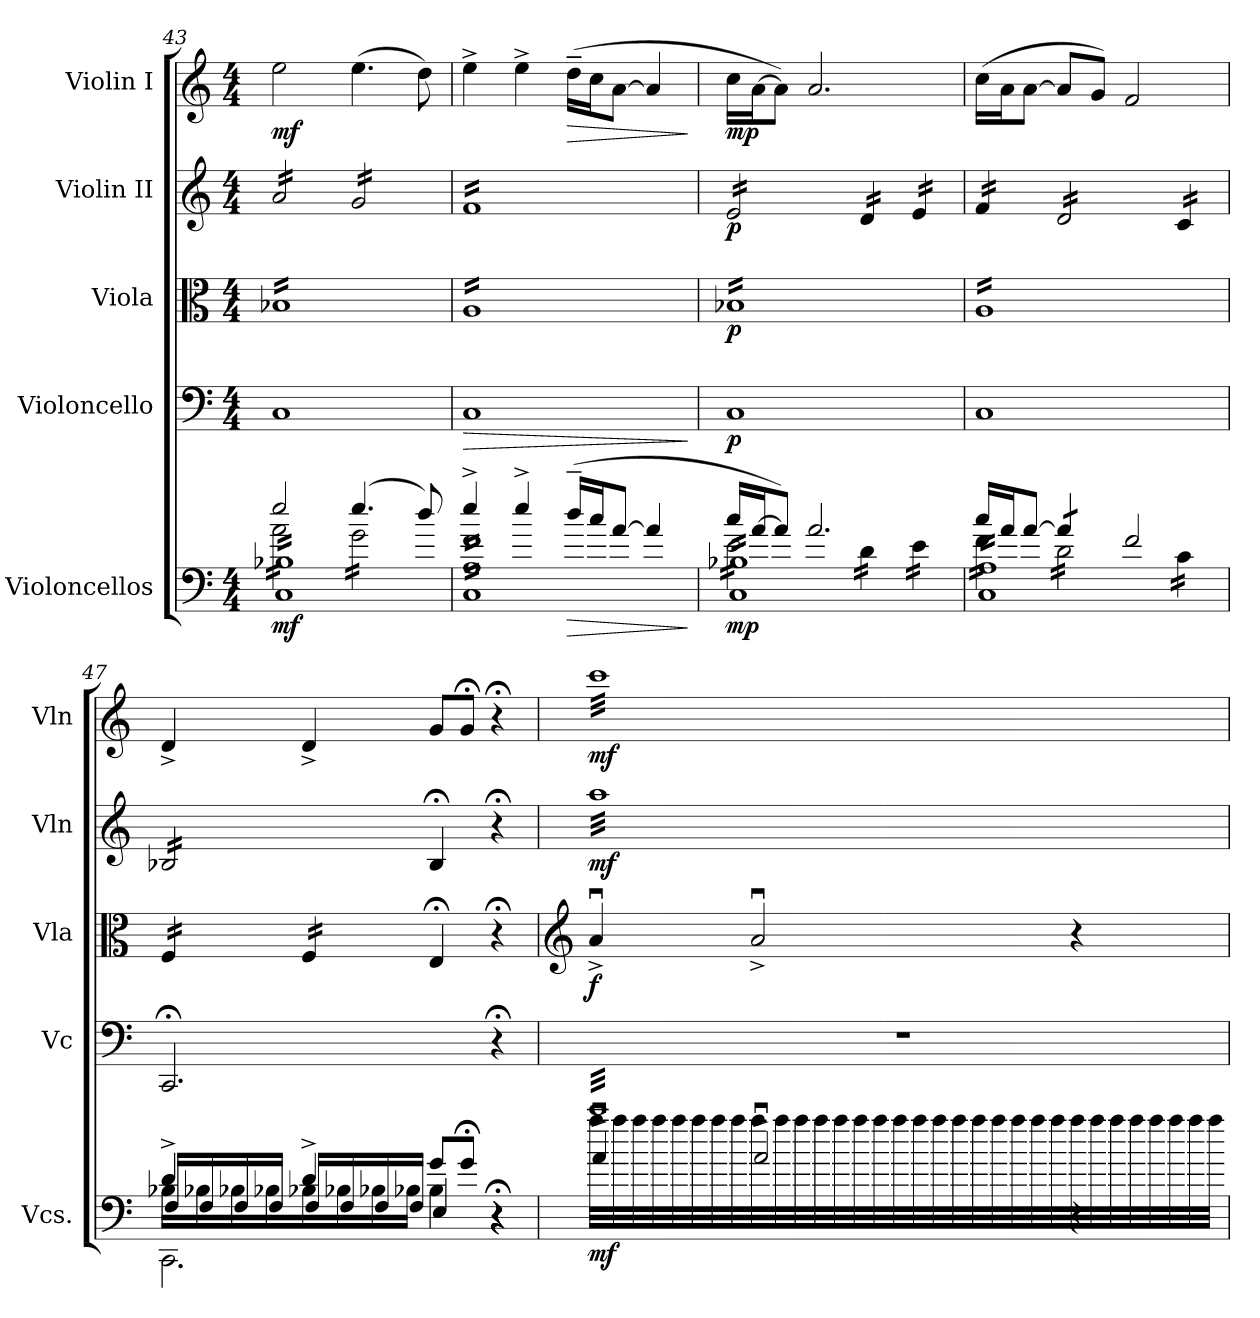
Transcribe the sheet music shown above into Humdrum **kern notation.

**kern	**dynam	**kern	**dynam	**kern	**dynam	**kern	**dynam	**kern	**dynam
*part5	*part5	*part4	*part4	*part3	*part3	*part2	*part2	*part1	*part1
*staff5	*staff5	*staff4	*staff4	*staff3	*staff3	*staff2	*staff2	*staff1	*staff1
*I"Violoncellos	*	*I"Violoncello	*	*I"Viola	*	*I"Violin II	*	*I"Violin I	*
*I'Vcs.	*	*I'Vc	*	*I'Vla	*	*I'Vln	*	*I'Vln	*
*clefF4	*	*clefF4	*	*clefC3	*	*clefG2	*	*clefG2	*
*k[]	*	*k[]	*	*k[]	*	*k[]	*	*k[]	*
*M4/4	*	*M4/4	*	*M4/4	*	*M4/4	*	*M4/4	*
=43	=43	=43	=43	=43	=43	=43	=43	=43	=43
*^	*	*	*	*	*	*	*	*	*
*	*^	*	*	*	*	*	*	*	*	*
*	*	*^	*	*	*	*	*	*	*	*	*
!	!	!	!	!LO:DY:b	!	!	!	!	!	!	!	!LO:DY:b
*tremolo	*	*	*	*	*	*	*	*	*	*	*	*
*	*	*	*	*	*	*	*tremolo	*	*	*	*	*
*	*	*	*	*	*	*	*	*	*tremolo	*	*	*
2ee/	16a\LL	16B-XLL	1C	mf	1C	.	16B-XLL	.	16a/LL	.	2ee\	mf
.	16a\	16B-X	.	.	.	.	16B-X	.	16a/	.	.	.
.	16a\	16B-X	.	.	.	.	16B-X	.	16a/	.	.	.
.	16a\	16B-X	.	.	.	.	16B-X	.	16a/	.	.	.
.	16a\	16B-X	.	.	.	.	16B-X	.	16a/	.	.	.
.	16a\	16B-X	.	.	.	.	16B-X	.	16a/	.	.	.
.	16a\	16B-X	.	.	.	.	16B-X	.	16a/	.	.	.
.	16a\JJ	16B-X	.	.	.	.	16B-X	.	16a/JJ	.	.	.
(4.ee/	16g\LL	16B-X	.	.	.	.	16B-X	.	16g/LL	.	(4.ee\	.
.	16g\	16B-X	.	.	.	.	16B-X	.	16g/	.	.	.
.	16g\	16B-X	.	.	.	.	16B-X	.	16g/	.	.	.
.	16g\	16B-X	.	.	.	.	16B-X	.	16g/	.	.	.
.	16g\	16B-X	.	.	.	.	16B-X	.	16g/	.	.	.
.	16g\	16B-X	.	.	.	.	16B-X	.	16g/	.	.	.
8dd/)	16g\	16B-X	.	.	.	.	16B-X	.	16g/	.	8dd\)	.
.	16g\JJ	16B-XJJ	.	.	.	.	16B-XJJ	.	16g/JJ	.	.	.
=44	=44	=44	=44	=44	=44	=44	=44	=44	=44	=44	=44	=44
!	!	!	!	!	!	!LO:HP:b	!	!	!	!	!	!
4ee^/	16fLL	16ALL	1C	.	1C	>	16ALL	.	16fLL	.	4ee^\	.
.	16f	16A	.	.	.	.	16A	.	16f	.	.	.
.	16f	16A	.	.	.	.	16A	.	16f	.	.	.
.	16f	16A	.	.	.	.	16A	.	16f	.	.	.
4ee^/	16f	16A	.	.	.	.	16A	.	16f	.	4ee^\	.
.	16f	16A	.	.	.	.	16A	.	16f	.	.	.
.	16f	16A	.	.	.	.	16A	.	16f	.	.	.
.	16f	16A	.	.	.	.	16A	.	16f	.	.	.
!	!	!	!	!LO:HP:b	!	!	!	!	!	!	!	!LO:HP:b
(16dd~/LL	16f	16A	.	>	.	.	16A	.	16f	.	(16dd~\LL	>
16cc/J	16f	16A	.	.	.	.	16A	.	16f	.	16cc\J	.
[8a/J	16f	16A	.	.	.	.	16A	.	16f	.	[8a\J	.
.	16f	16A	.	.	.	.	16A	.	16f	.	.	.
4a/]	16f	16A	.	.	.	.	16A	.	16f	.	4a/]	.
.	16f	16A	.	.	.	.	16A	.	16f	.	.	.
.	16f	16A	.	.	.	.	16A	.	16f	.	.	.
.	16fJJ	16AJJ	.	.	.	.	16AJJ	.	16fJJ	.	.	.
*v	*v	*v	*v	*	*	*	*	*	*	*	*	*
.	]	.	]	.	.	.	.	.	]
=45	=45	=45	=45	=45	=45	=45	=45	=45	=45
*^	*	*	*	*	*	*	*	*	*
*	*^	*	*	*	*	*	*	*	*	*
*	*	*^	*	*	*	*	*	*	*	*	*
!	!	!	!	!LO:DY:b	!	!LO:DY:b	!	!LO:DY:b	!	!LO:DY:b	!	!LO:DY:b
16cc/LL	16e\LL	16B-XLL	1C	mp	1C	p	16B-XLL	p	16e/LL	p	16cc\LL	mp
[16a/J	16e\	16B-X	.	.	.	.	16B-X	.	16e/	.	[16a\J	.
8a/J])	16e\	16B-X	.	.	.	.	16B-X	.	16e/	.	8a\J])	.
.	16e\	16B-X	.	.	.	.	16B-X	.	16e/	.	.	.
2.a/	16e\	16B-X	.	.	.	.	16B-X	.	16e/	.	2.a/	.
.	16e\	16B-X	.	.	.	.	16B-X	.	16e/	.	.	.
.	16e\	16B-X	.	.	.	.	16B-X	.	16e/	.	.	.
.	16e\JJ	16B-X	.	.	.	.	16B-X	.	16e/JJ	.	.	.
.	16d\LL	16B-X	.	.	.	.	16B-X	.	16d/LL	.	.	.
.	16d\	16B-X	.	.	.	.	16B-X	.	16d/	.	.	.
.	16d\	16B-X	.	.	.	.	16B-X	.	16d/	.	.	.
.	16d\JJ	16B-X	.	.	.	.	16B-X	.	16d/JJ	.	.	.
.	16e\LL	16B-X	.	.	.	.	16B-X	.	16e/LL	.	.	.
.	16e\	16B-X	.	.	.	.	16B-X	.	16e/	.	.	.
.	16e\	16B-X	.	.	.	.	16B-X	.	16e/	.	.	.
.	16e\JJ	16B-XJJ	.	.	.	.	16B-XJJ	.	16e/JJ	.	.	.
=46	=46	=46	=46	=46	=46	=46	=46	=46	=46	=46	=46	=46
(16cc/LL	16f\LL	16ALL	1C	.	1C	.	16ALL	.	16f/LL	.	(16cc\LL	.
16a/J	16f\	16A	.	.	.	.	16A	.	16f/	.	16a\J	.
[8a/J	16f\	16A	.	.	.	.	16A	.	16f/	.	[8a\J	.
.	16f\JJ	16A	.	.	.	.	16A	.	16f/JJ	.	.	.
8a/L]	16d\LL	16A	.	.	.	.	16A	.	16d/LL	.	8a/L]	.
.	16d\	16A	.	.	.	.	16A	.	16d/	.	.	.
8g/J)	16d\	16A	.	.	.	.	16A	.	16d/	.	8g/J)	.
.	16d\	16A	.	.	.	.	16A	.	16d/	.	.	.
2f/	16d\	16A	.	.	.	.	16A	.	16d/	.	2f/	.
.	16d\	16A	.	.	.	.	16A	.	16d/	.	.	.
.	16d\	16A	.	.	.	.	16A	.	16d/	.	.	.
.	16d\JJ	16A	.	.	.	.	16A	.	16d/JJ	.	.	.
.	16c\LL	16A	.	.	.	.	16A	.	16c/LL	.	.	.
.	16c\	16A	.	.	.	.	16A	.	16c/	.	.	.
.	16c\	16A	.	.	.	.	16A	.	16c/	.	.	.
.	16c\JJ	16AJJ	.	.	.	.	16AJJ	.	16c/JJ	.	.	.
!!LO:PB:g=z
=47	=47	=47	=47	=47	=47	=47	=47	=47	=47	=47	=47	=47
4d^/	16B-X\LL	16F/LL	2.CC\	.	2.CC;</	.	16F/LL	.	16B-X/LL	.	4d^/	.
.	16B-X\	16F/	.	.	.	.	16F/	.	16B-X/	.	.	.
.	16B-X\	16F/	.	.	.	.	16F/	.	16B-X/	.	.	.
.	16B-X\	16F/JJ	.	.	.	.	16F/JJ	.	16B-X/	.	.	.
4d^/	16B-X\	16F/LL	.	.	.	.	16F/LL	.	16B-X/	.	4d^/	.
.	16B-X\	16F/	.	.	.	.	16F/	.	16B-X/	.	.	.
.	16B-X\	16F/	.	.	.	.	16F/	.	16B-X/	.	.	.
.	16B-X\JJ	16F/JJ	.	.	.	.	16F/JJ	.	16B-X/JJ	.	.	.
*	*	*	*	*	*	*	*	*	*Xtremolo	*	*	*
*	*	*	*	*	*	*	*Xtremolo	*	*	*	*	*
*Xtremolo	*	*	*	*	*	*	*	*	*	*	*	*
8g/L	4B-\	4E/	.	.	.	.	4E;</	.	4B-;</	.	8g/L	.
8g;</J	.	.	.	.	.	.	.	.	.	.	8g;</J	.
4r;<	4r	4r	4r	.	4r;<	.	4r;<	.	4r;<	.	4r;<	.
*v	*v	*v	*v	*	*	*	*	*	*	*	*	*
=48	=48	=48	=48	=48	=48	=48	=48	=48	=48
*	*	*	*	*clefG2	*	*	*	*	*
*^	*	*	*	*	*	*	*	*	*
*	*^	*	*	*	*	*	*	*	*	*
*	*	*^	*	*	*	*	*	*	*	*	*
!	!	!	!	!	!	!	!	!	!	!	!LO:TX:a:t=poco piu mosso	!
!	!	!	!	!LO:DY:b	!	!	!	!LO:DY:b	!	!LO:DY:b	!	!LO:DY:b
*	*	*v	*v	*	*	*	*	*	*	*	*	*
*tremolo	*	*	*	*	*	*	*	*	*	*	*
*	*	*	*	*	*	*	*	*tremolo	*	*	*
*	*	*	*	*	*	*	*	*	*	*tremolo	*
32cccLLL	32aaLLL	4au^/	mf	1r	.	4au^/	f	32aaLLL	mf	32cccLLL	mf
32ccc	32aa	.	.	.	.	.	.	32aa	.	32ccc	.
32ccc	32aa	.	.	.	.	.	.	32aa	.	32ccc	.
32ccc	32aa	.	.	.	.	.	.	32aa	.	32ccc	.
32ccc	32aa	.	.	.	.	.	.	32aa	.	32ccc	.
32ccc	32aa	.	.	.	.	.	.	32aa	.	32ccc	.
32ccc	32aa	.	.	.	.	.	.	32aa	.	32ccc	.
32ccc	32aa	.	.	.	.	.	.	32aa	.	32ccc	.
32ccc	32aa	2au^/	.	.	.	2au^/	.	32aa	.	32ccc	.
32ccc	32aa	.	.	.	.	.	.	32aa	.	32ccc	.
32ccc	32aa	.	.	.	.	.	.	32aa	.	32ccc	.
32ccc	32aa	.	.	.	.	.	.	32aa	.	32ccc	.
32ccc	32aa	.	.	.	.	.	.	32aa	.	32ccc	.
32ccc	32aa	.	.	.	.	.	.	32aa	.	32ccc	.
32ccc	32aa	.	.	.	.	.	.	32aa	.	32ccc	.
32ccc	32aa	.	.	.	.	.	.	32aa	.	32ccc	.
32ccc	32aa	.	.	.	.	.	.	32aa	.	32ccc	.
32ccc	32aa	.	.	.	.	.	.	32aa	.	32ccc	.
32ccc	32aa	.	.	.	.	.	.	32aa	.	32ccc	.
32ccc	32aa	.	.	.	.	.	.	32aa	.	32ccc	.
32ccc	32aa	.	.	.	.	.	.	32aa	.	32ccc	.
32ccc	32aa	.	.	.	.	.	.	32aa	.	32ccc	.
32ccc	32aa	.	.	.	.	.	.	32aa	.	32ccc	.
32ccc	32aa	.	.	.	.	.	.	32aa	.	32ccc	.
32ccc	32aa	4r	.	.	.	4r	.	32aa	.	32ccc	.
32ccc	32aa	.	.	.	.	.	.	32aa	.	32ccc	.
32ccc	32aa	.	.	.	.	.	.	32aa	.	32ccc	.
32ccc	32aa	.	.	.	.	.	.	32aa	.	32ccc	.
32ccc	32aa	.	.	.	.	.	.	32aa	.	32ccc	.
32ccc	32aa	.	.	.	.	.	.	32aa	.	32ccc	.
32ccc	32aa	.	.	.	.	.	.	32aa	.	32ccc	.
32cccJJJ	32aaJJJ	.	.	.	.	.	.	32aaJJJ	.	32cccJJJ	.
*	*	*	*	*	*	*	*	*	*	*Xtremolo	*
*	*	*	*	*	*	*	*	*Xtremolo	*	*	*
*Xtremolo	*	*	*	*	*	*	*	*	*	*	*
*v	*v	*v	*	*	*	*	*	*	*	*	*
=	=	=	=	=	=	=	=	=	=
*-	*-	*-	*-	*-	*-	*-	*-	*-	*-
